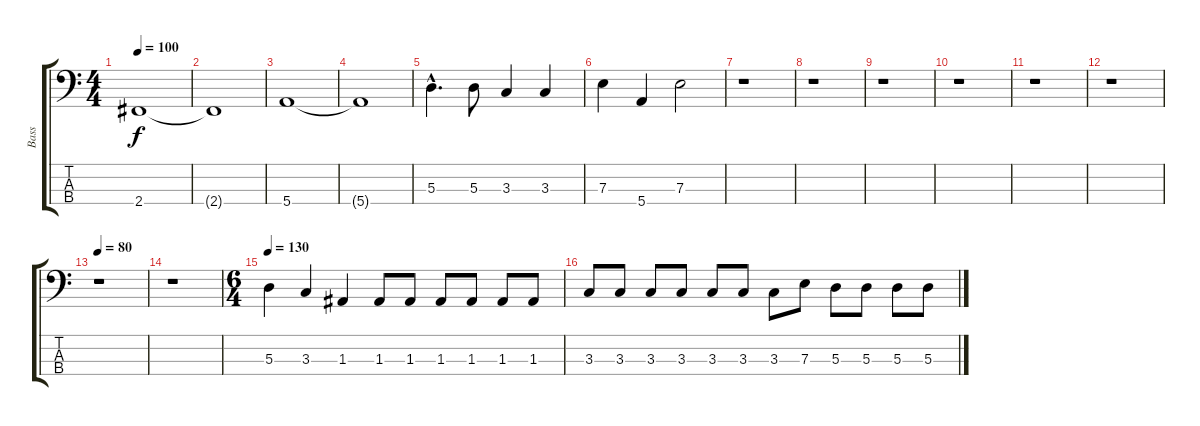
\track ("Bass" "Bass") {instrument electricbassfinger}
\staff {score tabs}
\tuning (G2 D2 A1 E1) {hide}
\ts (4 4)
\tempo 100
\clef f4
\ks c
2.4.1{dy f} |
2.4{t}.1 |
5.4.1 |
5.4{t}.1 |
5.3{hac}.4{d} 5.3.8 3.3.4 3.3.4 |
7.3.4 5.4.4 7.3.2 |
r.1 |
r.1 |
r.1 |
r.1 |
r.1 |
r.1 |
\tempo 80
r.1 |
r.1 |
\ts (6 4)
\tempo 130
5.3.4{volume 7} 3.3.4 1.3.4 1.3.8 1.3.8 1.3.8 1.3.8 1.3.8 1.3.8 |
3.3.8 3.3.8 3.3.8 3.3.8 3.3.8 3.3.8 3.3.8 7.3.8 5.3.8 5.3.8 5.3.8 5.3.8
